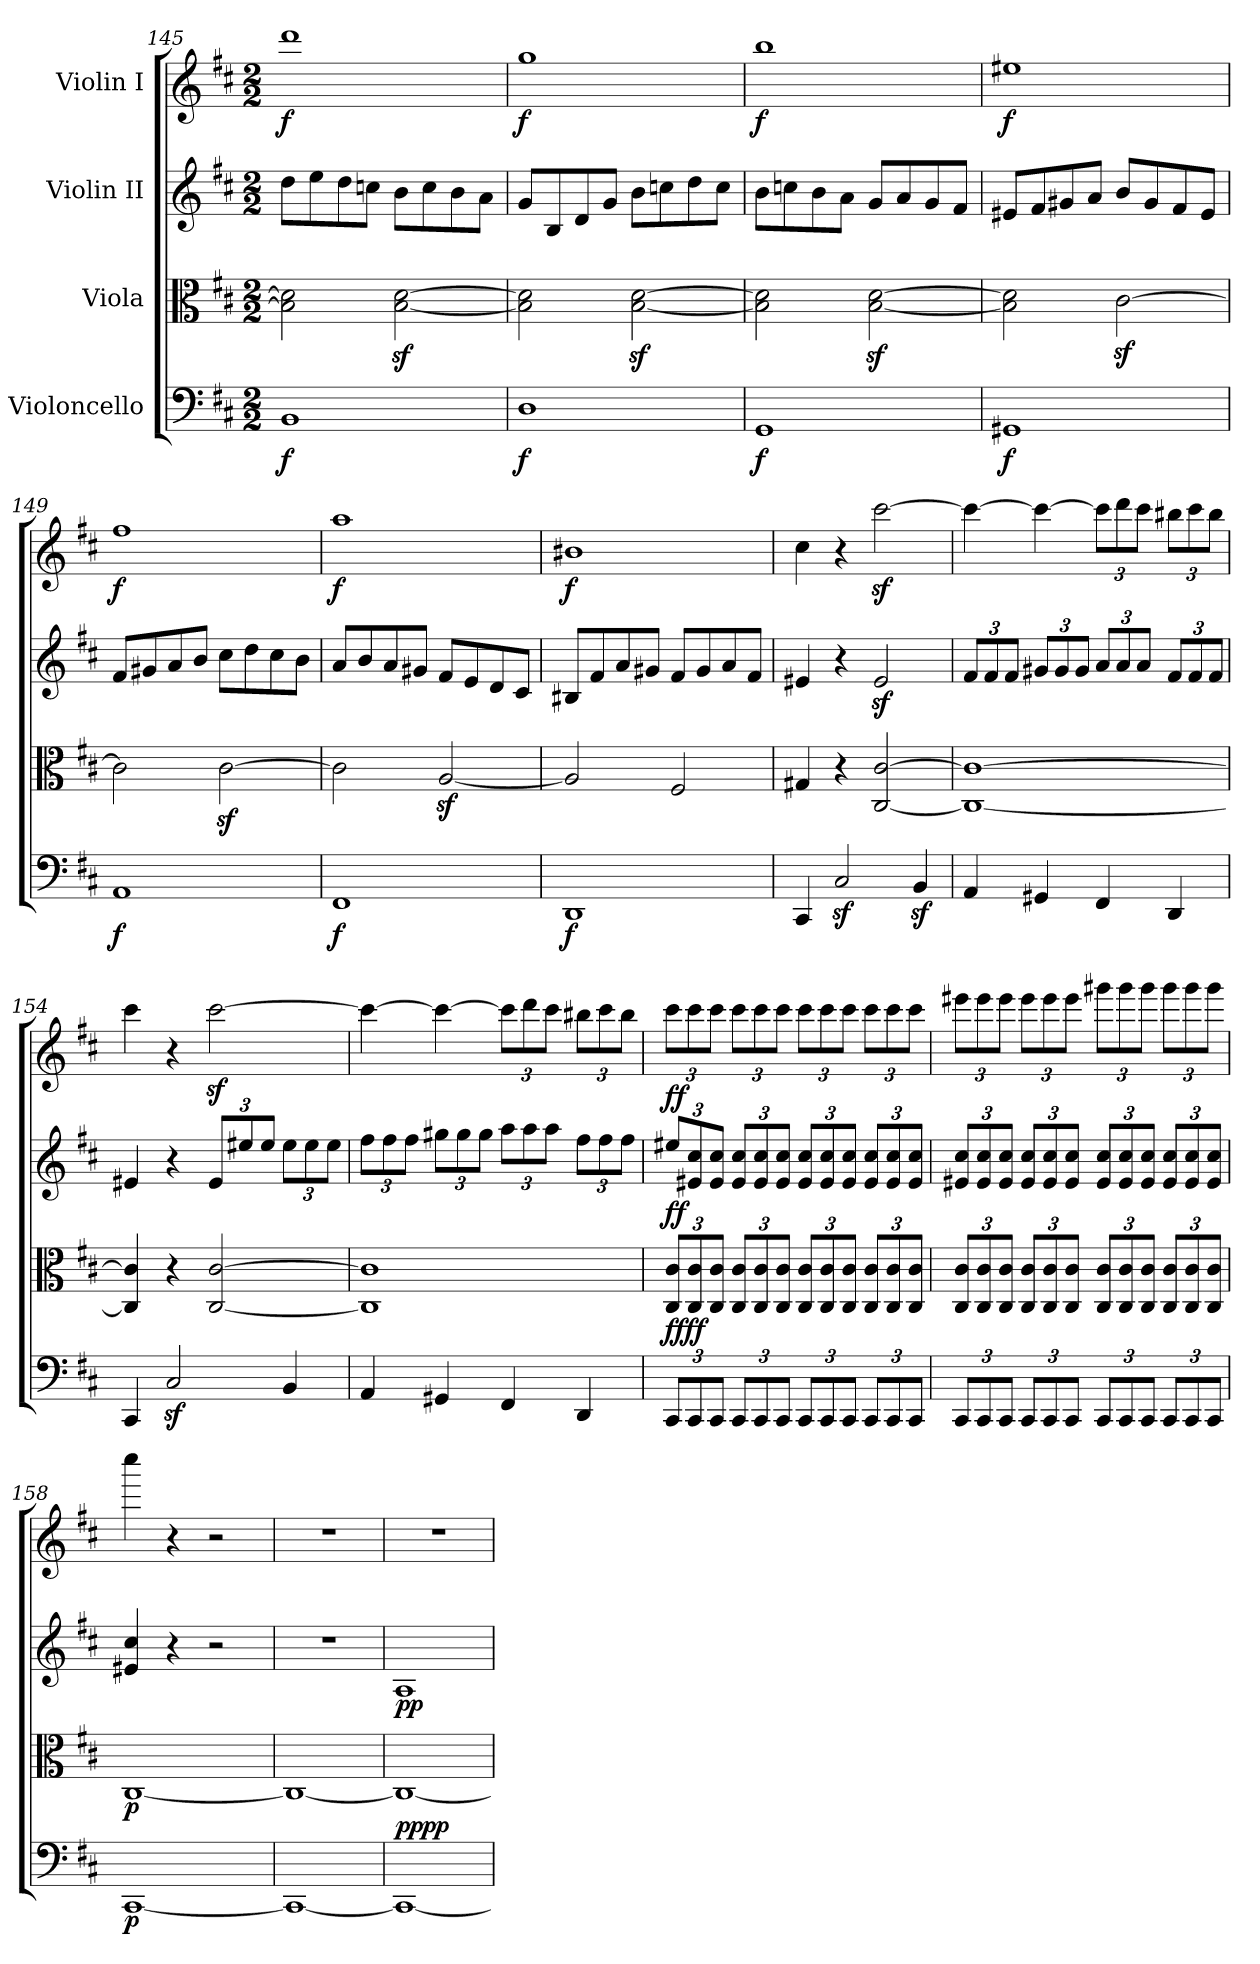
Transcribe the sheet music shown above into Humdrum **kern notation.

**kern	**dynam	**kern	**dynam	**kern	**dynam	**kern	**dynam
*part4	*part4	*part3	*part3	*part2	*part2	*part1	*part1
*staff4	*staff4	*staff3	*staff3	*staff2	*staff2	*staff1	*staff1
*I"Violoncello	*	*I"Viola	*	*I"Violin II	*	*I"Violin I	*
*clefF4	*	*clefC3	*	*clefG2	*	*clefG2	*
*k[f#c#]	*	*k[f#c#]	*	*k[f#c#]	*	*k[f#c#]	*
*M2/2	*	*M2/2	*	*M2/2	*	*M2/2	*
=145	=145	=145	=145	=145	=145	=145	=145
!	!LO:DY:b	!	!	!	!	!	!LO:DY:b
1BB	f	2B\] 2d\]	.	8dd\L	.	1ddd	f
.	.	.	.	8ee\	.	.	.
.	.	.	.	8dd\	.	.	.
.	.	.	.	8ccn\J	.	.	.
.	.	[2B\z< [2d\z<	.	8b\L	.	.	.
.	.	.	.	8cc\	.	.	.
.	.	.	.	8b\	.	.	.
.	.	.	.	8a\J	.	.	.
=146	=146	=146	=146	=146	=146	=146	=146
!	!LO:DY:b	!	!	!	!	!	!LO:DY:b
1D	f	2B\] 2d\]	.	8g/L	.	1gg	f
.	.	.	.	8B/	.	.	.
.	.	.	.	8d/	.	.	.
.	.	.	.	8g/J	.	.	.
.	.	[2B\z< [2d\z<	.	8b\L	.	.	.
.	.	.	.	8ccn\	.	.	.
.	.	.	.	8dd\	.	.	.
.	.	.	.	8cc\J	.	.	.
=147	=147	=147	=147	=147	=147	=147	=147
!	!LO:DY:b	!	!	!	!	!	!LO:DY:b
1GG	f	2B\] 2d\]	.	8b\L	.	1bb	f
.	.	.	.	8ccn\	.	.	.
.	.	.	.	8b\	.	.	.
.	.	.	.	8a\J	.	.	.
.	.	[2B\z< [2d\z<	.	8g/L	.	.	.
.	.	.	.	8a/	.	.	.
.	.	.	.	8g/	.	.	.
.	.	.	.	8f#/J	.	.	.
=148	=148	=148	=148	=148	=148	=148	=148
!	!LO:DY:b	!	!	!	!	!	!LO:DY:b
1GG#X	f	2B\] 2d\]	.	8e#X/L	.	1ee#X	f
.	.	.	.	8f#/	.	.	.
.	.	.	.	8g#X/	.	.	.
.	.	.	.	8a/J	.	.	.
.	.	[2c#z<\	.	8b/L	.	.	.
.	.	.	.	8g#/	.	.	.
.	.	.	.	8f#/	.	.	.
.	.	.	.	8e#/J	.	.	.
=149	=149	=149	=149	=149	=149	=149	=149
!	!LO:DY:b	!	!	!	!	!	!LO:DY:b
1AA	f	2c#\]	.	8f#/L	.	1ff#	f
.	.	.	.	8g#X/	.	.	.
.	.	.	.	8a/	.	.	.
.	.	.	.	8b/J	.	.	.
.	.	[2c#z<\	.	8cc#\L	.	.	.
.	.	.	.	8dd\	.	.	.
.	.	.	.	8cc#\	.	.	.
.	.	.	.	8b\J	.	.	.
=150	=150	=150	=150	=150	=150	=150	=150
!	!LO:DY:b	!	!	!	!	!	!LO:DY:b
1FF#	f	2c#\]	.	8a/L	.	1aa	f
.	.	.	.	8b/	.	.	.
.	.	.	.	8a/	.	.	.
.	.	.	.	8g#X/J	.	.	.
.	.	[2Az</	.	8f#/L	.	.	.
.	.	.	.	8e/	.	.	.
.	.	.	.	8d/	.	.	.
.	.	.	.	8c#/J	.	.	.
=151	=151	=151	=151	=151	=151	=151	=151
!	!LO:DY:b	!	!	!	!	!	!LO:DY:b
1DD	f	2A/]	.	8B#X/L	.	1b#X	f
.	.	.	.	8f#/	.	.	.
.	.	.	.	8a/	.	.	.
.	.	.	.	8g#X/J	.	.	.
.	.	2F#/	.	8f#/L	.	.	.
.	.	.	.	8g#/	.	.	.
.	.	.	.	8a/	.	.	.
.	.	.	.	8f#/J	.	.	.
=152	=152	=152	=152	=152	=152	=152	=152
4CC#/	.	4G#X/	.	4e#X/	.	4cc#\	.
2C#z</	.	4r	.	4r	.	4r	.
.	.	[2C#/ [2c#/	.	2e#z</	.	[2ccc#z<\	.
4BBz>/	.	.	.	.	.	.	.
=153	=153	=153	=153	=153	=153	=153	=153
*	*	*	*	*Xbrackettup	*	*	*
4AA/	.	1C#_ 1c#_	.	12f#/L	.	4ccc#\_	.
.	.	.	.	12f#/	.	.	.
.	.	.	.	12f#/J	.	.	.
4GG#X/	.	.	.	12g#X/L	.	4ccc#\_	.
.	.	.	.	12g#/	.	.	.
.	.	.	.	12g#/J	.	.	.
*	*	*	*	*	*	*Xbrackettup	*
4FF#/	.	.	.	12a/L	.	12ccc#\L]	.
.	.	.	.	12a/	.	12ddd\	.
.	.	.	.	12a/J	.	12ccc#\J	.
4DD/	.	.	.	12f#/L	.	12bb#X\L	.
.	.	.	.	12f#/	.	12ccc#\	.
.	.	.	.	12f#/J	.	12bb#\J	.
=154	=154	=154	=154	=154	=154	=154	=154
4CC#/	.	4C#/] 4c#/]	.	4e#X/	.	4ccc#\	.
2C#z>/	.	4r	.	4r	.	4r	.
.	.	[2C#/ [2c#/	.	12e#/L	.	[2ccc#z<\	.
.	.	.	.	12ee#X/	.	.	.
.	.	.	.	12ee#/J	.	.	.
4BB/	.	.	.	12ee#\L	.	.	.
.	.	.	.	12ee#\	.	.	.
.	.	.	.	12ee#\J	.	.	.
=155	=155	=155	=155	=155	=155	=155	=155
4AA/	.	1C#] 1c#]	.	12ff#\L	.	4ccc#\_	.
.	.	.	.	12ff#\	.	.	.
.	.	.	.	12ff#\J	.	.	.
4GG#X/	.	.	.	12gg#X\L	.	4ccc#\_	.
.	.	.	.	12gg#\	.	.	.
.	.	.	.	12gg#\J	.	.	.
4FF#/	.	.	.	12aa\L	.	12ccc#\L]	.
.	.	.	.	12aa\	.	12ddd\	.
.	.	.	.	12aa\J	.	12ccc#\J	.
4DD/	.	.	.	12ff#\L	.	12bb#X\L	.
.	.	.	.	12ff#\	.	12ccc#\	.
.	.	.	.	12ff#\J	.	12bb#\J	.
=156	=156	=156	=156	=156	=156	=156	=156
*Xbrackettup	*	*Xbrackettup	*	*	*	*	*
!	!LO:DY:b	!	!	!	!	!	!
!	!LO:DY:n=1:a	!	!	!	!LO:DY:b	!	!LO:DY:b
12CC#/L	ff ff	12C#/ 12c#/L	.	12ee#X/L	ff	12ccc#\L	ff
12CC#/	.	12C#/ 12c#/	.	12e#X/ 12cc#/	.	12ccc#\	.
12CC#/J	.	12C#/ 12c#/J	.	12e#/ 12cc#/J	.	12ccc#\J	.
12CC#/L	.	12C#/ 12c#/L	.	12e#/ 12cc#/L	.	12ccc#\L	.
12CC#/	.	12C#/ 12c#/	.	12e#/ 12cc#/	.	12ccc#\	.
12CC#/J	.	12C#/ 12c#/J	.	12e#/ 12cc#/J	.	12ccc#\J	.
12CC#/L	.	12C#/ 12c#/L	.	12e#/ 12cc#/L	.	12ccc#\L	.
12CC#/	.	12C#/ 12c#/	.	12e#/ 12cc#/	.	12ccc#\	.
12CC#/J	.	12C#/ 12c#/J	.	12e#/ 12cc#/J	.	12ccc#\J	.
12CC#/L	.	12C#/ 12c#/L	.	12e#/ 12cc#/L	.	12ccc#\L	.
12CC#/	.	12C#/ 12c#/	.	12e#/ 12cc#/	.	12ccc#\	.
12CC#/J	.	12C#/ 12c#/J	.	12e#/ 12cc#/J	.	12ccc#\J	.
=157	=157	=157	=157	=157	=157	=157	=157
12CC#/L	.	12C#/ 12c#/L	.	12e#X/ 12cc#/L	.	12eee#X\L	.
12CC#/	.	12C#/ 12c#/	.	12e#/ 12cc#/	.	12eee#\	.
12CC#/J	.	12C#/ 12c#/J	.	12e#/ 12cc#/J	.	12eee#\J	.
12CC#/L	.	12C#/ 12c#/L	.	12e#/ 12cc#/L	.	12eee#\L	.
12CC#/	.	12C#/ 12c#/	.	12e#/ 12cc#/	.	12eee#\	.
12CC#/J	.	12C#/ 12c#/J	.	12e#/ 12cc#/J	.	12eee#\J	.
12CC#/L	.	12C#/ 12c#/L	.	12e#/ 12cc#/L	.	12ggg#X\L	.
12CC#/	.	12C#/ 12c#/	.	12e#/ 12cc#/	.	12ggg#\	.
12CC#/J	.	12C#/ 12c#/J	.	12e#/ 12cc#/J	.	12ggg#\J	.
12CC#/L	.	12C#/ 12c#/L	.	12e#/ 12cc#/L	.	12ggg#\L	.
12CC#/	.	12C#/ 12c#/	.	12e#/ 12cc#/	.	12ggg#\	.
12CC#/J	.	12C#/ 12c#/J	.	12e#/ 12cc#/J	.	12ggg#\J	.
=158	=158	=158	=158	=158	=158	=158	=158
!	!LO:DY:b	!	!LO:DY:b	!	!	!	!
[1CC#	p	[1C#	p	4e#X/ 4cc#/	.	4cccc#\	.
.	.	.	.	4r	.	4r	.
.	.	.	.	2r	.	2r	.
=159	=159	=159	=159	=159	=159	=159	=159
1CC#_	.	1C#_	.	1r	.	1r	.
=160	=160	=160	=160	=160	=160	=160	=160
!	!LO:DY:b	!	!	!	!	!	!
!	!LO:DY:n=1:a	!	!	!	!LO:DY:b	!	!
1CC#_	pp pp	1C#_	.	1A	pp	1r	.
=	=	=	=	=	=	=	=
*-	*-	*-	*-	*-	*-	*-	*-
